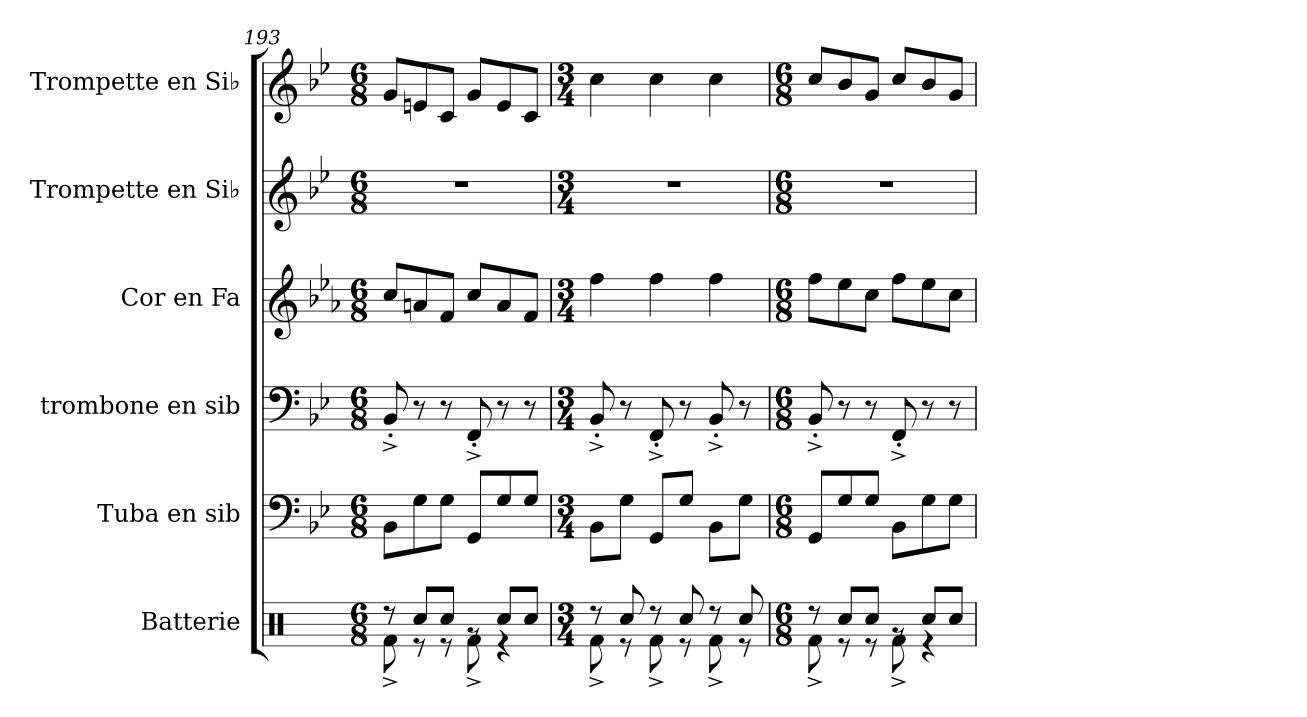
**kern	**kern	**kern	**kern	**kern	**kern
*part6	*part5	*part4	*part3	*part2	*part1
*staff6	*staff5	*staff4	*staff3	*staff2	*staff1
*I"Batterie	*I"Tuba en sib	*I"trombone en sib	*I"Cor en Fa	*I"Trompette en Si♭	*I"Trompette en Si♭
*I'Batt.	*I'Tub. sib	*I'Trb. sib	*I'Cor Fa	*I'Tromp. Si♭	*I'Tromp. Si♭
*clefX	*clefF4	*clefF4	*clefG2	*clefG2	*clefG2
*	*ITrd1c2	*ITrd1c2	*ITrd4c7	*ITrd1c2	*ITrd1c2
*k[]	*k[b-e-a-d-]	*k[b-e-a-d-]	*k[b-e-a-d-]	*k[b-e-a-d-]	*k[b-e-a-d-]
*M6/8	*M6/8	*M6/8	*M6/8	*M6/8	*M6/8
=193	=193	=193	=193	=193	=193
*^	*	*	*	*	*
8r	8Rf^\	8AA-\L	8AA-'^/	8f/L	2.r	8f/L
8Rcc/L	8r	8F\	8r	8dn/	.	8dn/
8Rcc/J	8r	8F\J	8r	8B-/J	.	8B-/J
8rg	8Rf^\	8FF/L	8EE-'^/	8f/L	.	8f/L
8Rcc/L	4r	8F/	8r	8d/	.	8d/
8Rcc/J	.	8F/J	8r	8B-/J	.	8B-/J
=194	=194	=194	=194	=194	=194	=194
*M3/4	*	*M3/4	*M3/4	*M3/4	*M3/4	*M3/4
8r	8Rf^\	8AA-\L	8AA-'^/	4b-\	2.r	4b-\
8Rcc/	8r	8F\J	8r	.	.	.
8r	8Rf^\	8FF/L	8EE-'^/	4b-\	.	4b-\
8Rcc/	8r	8F/J	8r	.	.	.
8r	8Rf^\	8AA-\L	8AA-'^/	4b-\	.	4b-\
8Rcc/	8r	8F\J	8r	.	.	.
!!LO:LB:g=z
=195	=195	=195	=195	=195	=195	=195
*M6/8	*	*M6/8	*M6/8	*M6/8	*M6/8	*M6/8
8r	8Rf^\	8FF/L	8AA-'^/	8b-\L	2.r	8b-/L
8Rcc/L	8r	8F/	8r	8a-\	.	8a-/
8Rcc/J	8r	8F/J	8r	8f\J	.	8f/J
8rg	8Rf^\	8AA-\L	8EE-'^/	8b-\L	.	8b-/L
8Rcc/L	4r	8F\	8r	8a-\	.	8a-/
8Rcc/J	.	8F\J	8r	8f\J	.	8f/J
*v	*v	*	*	*	*	*
=	=	=	=	=	=
*-	*-	*-	*-	*-	*-
